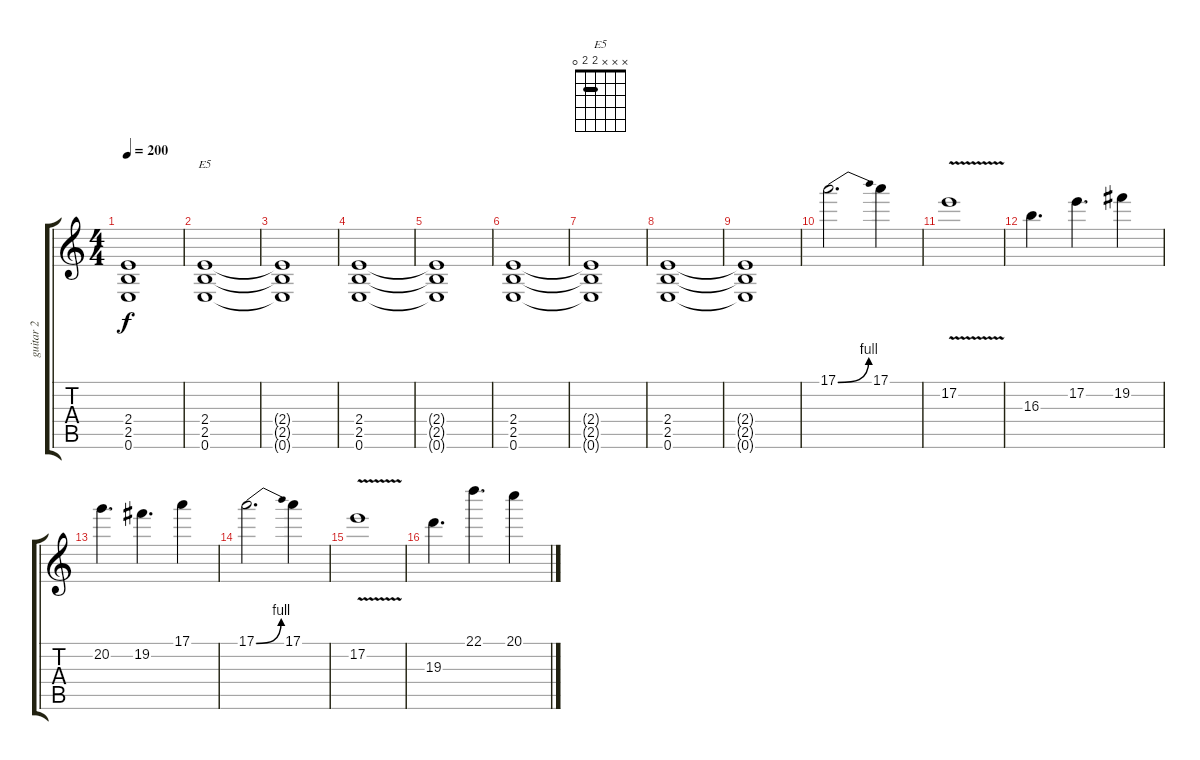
\track ("guitar 2" "guitar 2") {instrument overdrivenguitar}
\staff {score tabs}
\tuning (E4 B3 G3 D3 A2 E2) {hide}
\chord ("E5" x x x 2 2 0) {barre 2}
\ts (4 4)
\tempo 200
\clef g2
\ks c
(2.4{t} 2.5{t} 0.6{t}).1{dy f} |
(2.4 2.5 0.6).1{ch "E5"} |
(2.4{t} 2.5{t} 0.6{t}).1 |
(2.4 2.5 0.6).1 |
(2.4{t} 2.5{t} 0.6{t}).1 |
(2.4 2.5 0.6).1 |
(2.4{t} 2.5{t} 0.6{t}).1 |
(2.4 2.5 0.6).1 |
(2.4{t} 2.5{t} 0.6{t}).1 |
17.1{be (bend 0 0 60 4)}.2{d} 17.1.4 |
17.2{v}.1 |
16.3.4{d} 17.2.4{d} 19.2.4 |
20.2.4{d} 19.2.4{d} 17.1.4 |
17.1{be (bend 0 0 60 4)}.2{d} 17.1.4 |
17.2{v}.1 |
19.3.4{d} 22.1.4{d} 20.1.4
